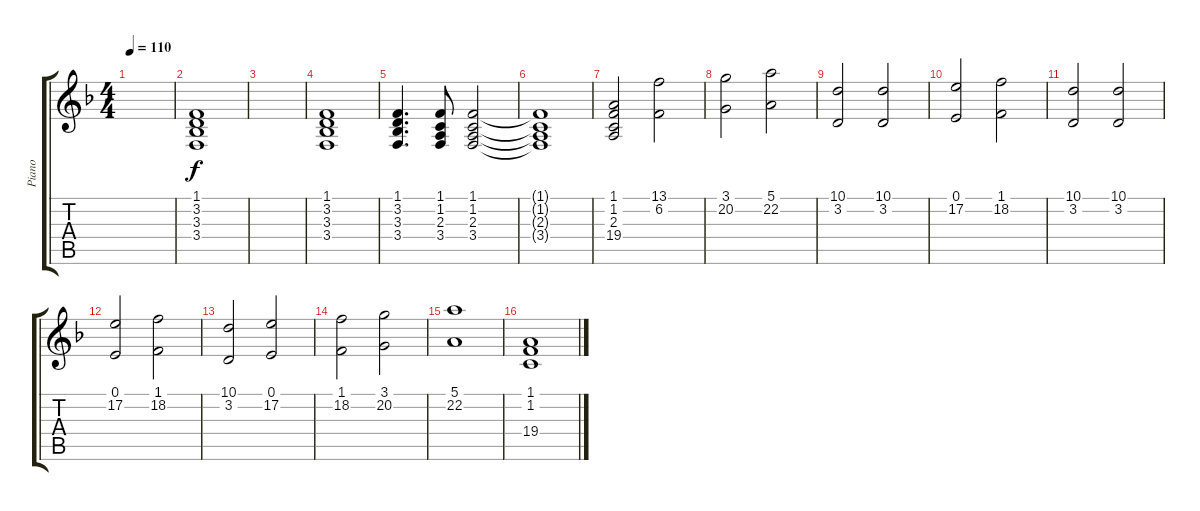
\track ("Piano" "Piano") {instrument electricgrandpiano}
\staff {score tabs}
\tuning (E4 B3 G3 D3 A2 E2) {hide}
\ts (4 4)
\tempo 110
\clef g2
\ks f
|
(1.1 3.2 3.3 3.4).1 |
|
(1.1 3.2 3.3 3.4).1 |
(1.1 3.2 3.3 3.4).4{d} (1.1 1.2 2.3 3.4).8 (1.1 1.2 2.3 3.4).2 |
(1.1{t} 1.2{t} 2.3{t} 3.4{t}).1 |
(1.1 1.2 2.3 19.4).2 (13.1 6.2).2 |
(3.1 20.2).2 (5.1 22.2).2 |
(10.1 3.2).2 (10.1 3.2).2 |
(0.1 17.2).2 (1.1 18.2).2 |
(10.1 3.2).2 (10.1 3.2).2 |
(0.1 17.2).2 (1.1 18.2).2 |
(10.1 3.2).2 (0.1 17.2).2 |
(1.1 18.2).2 (3.1 20.2).2 |
(5.1 22.2).1 |
(1.1 1.2 19.4).1
